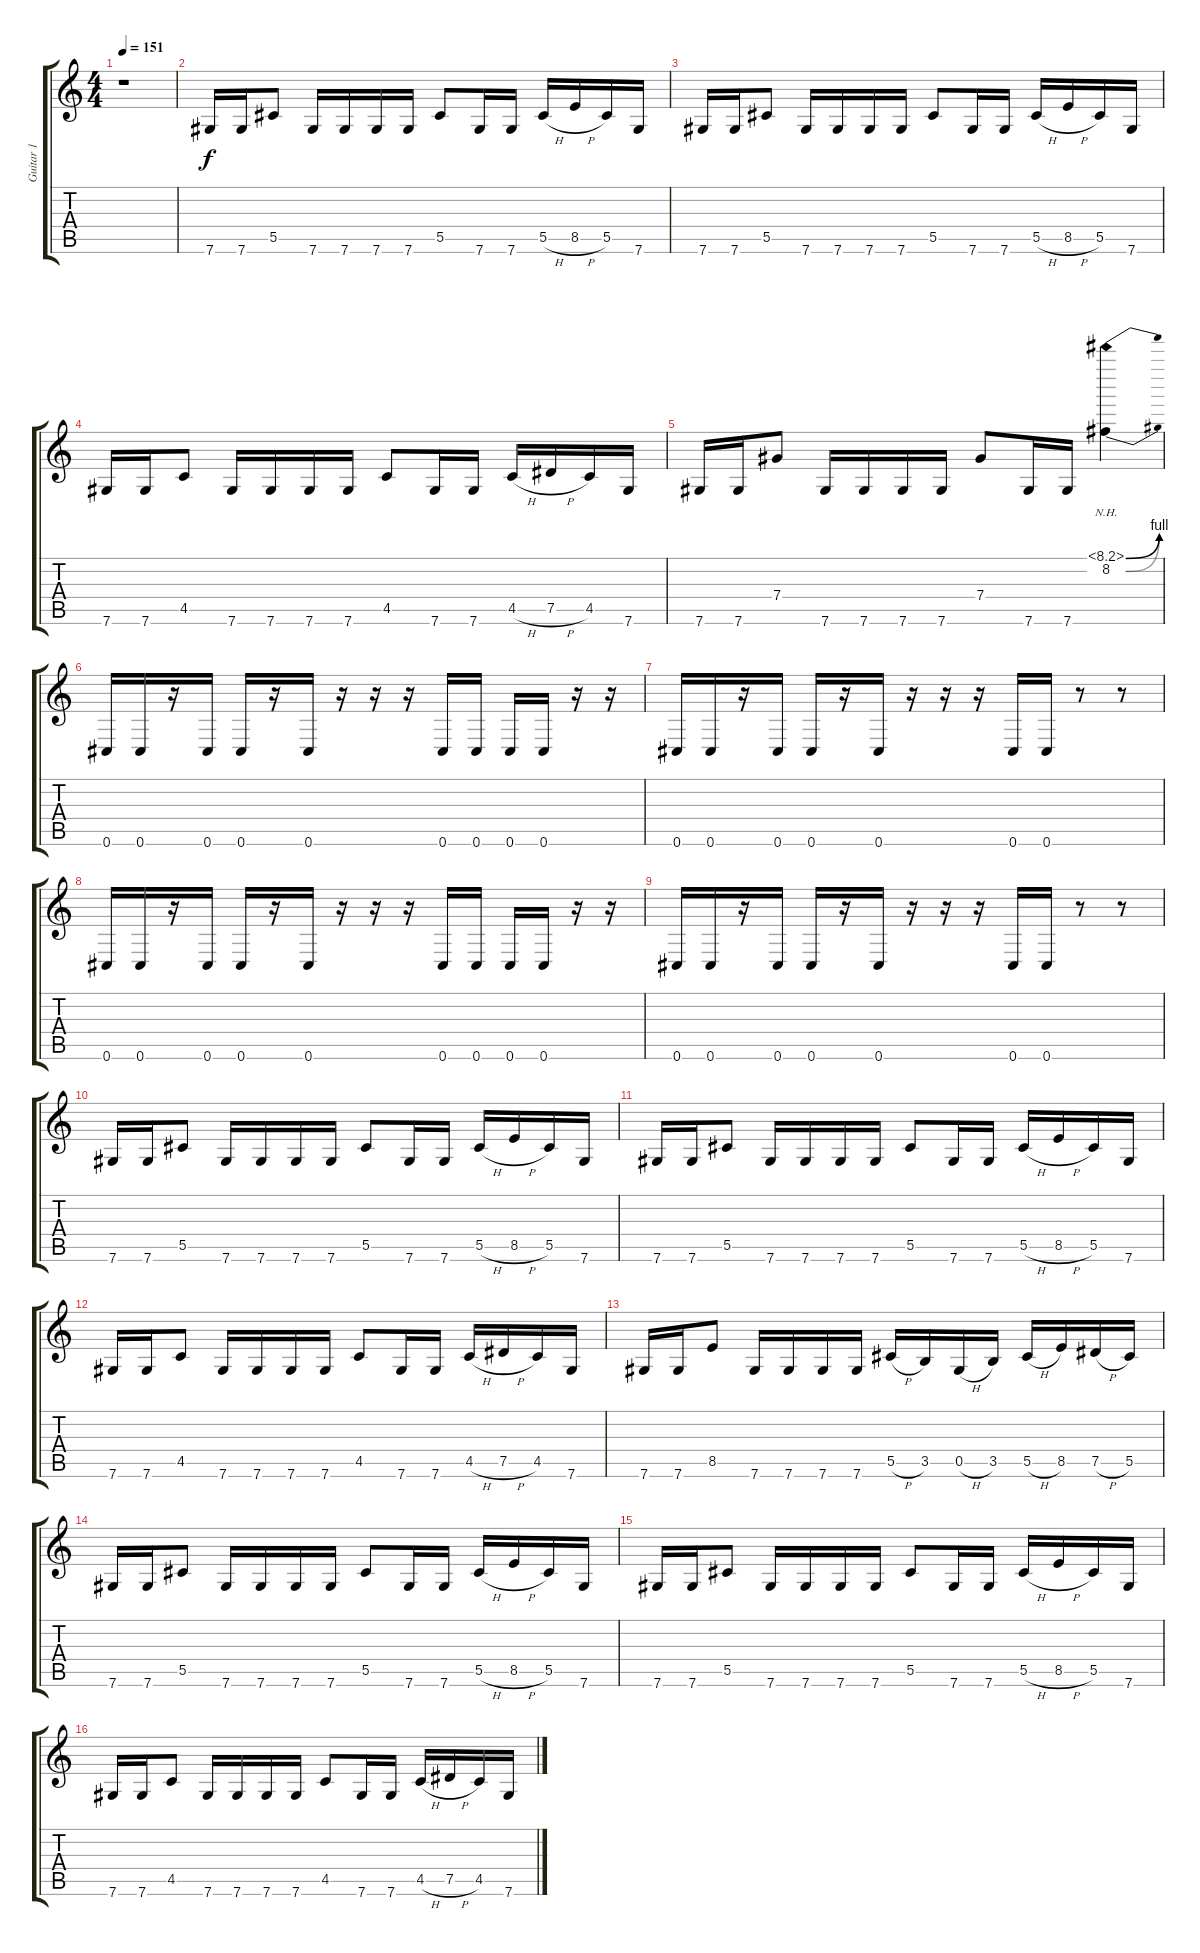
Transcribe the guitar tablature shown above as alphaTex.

\track ("Guitar 1" "Guitar 1") {instrument distortionguitar}
\staff {score tabs}
\tuning (Eb4 Bb3 Gb3 Db3 Ab2 Db2) {hide}
\ts (4 4)
\tempo 151
\clef g2
\ks c
r.1{dy f} |
7.6.16 7.6.16 5.5.8 7.6.16 7.6.16 7.6.16 7.6.16 5.5.8 7.6.16 7.6.16 5.5{h}.16 8.5{h}.16 5.5.16 7.6.16 |
7.6.16 7.6.16 5.5.8 7.6.16 7.6.16 7.6.16 7.6.16 5.5.8 7.6.16 7.6.16 5.5{h}.16 8.5{h}.16 5.5.16 7.6.16 |
7.6.16 7.6.16 4.5.8 7.6.16 7.6.16 7.6.16 7.6.16 4.5.8 7.6.16 7.6.16 4.5{h}.16 7.5{h}.16 4.5.16 7.6.16 |
7.6.16 7.6.16 7.4.8 7.6.16 7.6.16 7.6.16 7.6.16 7.4.8 7.6.16 7.6.16 (8.1{be (bend 0 0 60 4) nh} 8.2{be (bend 0 0 60 4)}).4 |
0.6.16 0.6.16 r.16 0.6.16 0.6.16 r.16 0.6.16 r.16 r.16 r.16 0.6.16 0.6.16 0.6.16 0.6.16 r.16 r.16 |
0.6.16 0.6.16 r.16 0.6.16 0.6.16 r.16 0.6.16 r.16 r.16 r.16 0.6.16 0.6.16 r.8 r.8 |
0.6.16 0.6.16 r.16 0.6.16 0.6.16 r.16 0.6.16 r.16 r.16 r.16 0.6.16 0.6.16 0.6.16 0.6.16 r.16 r.16 |
0.6.16 0.6.16 r.16 0.6.16 0.6.16 r.16 0.6.16 r.16 r.16 r.16 0.6.16 0.6.16 r.8 r.8 |
7.6.16 7.6.16 5.5.8 7.6.16 7.6.16 7.6.16 7.6.16 5.5.8 7.6.16 7.6.16 5.5{h}.16 8.5{h}.16 5.5.16 7.6.16 |
7.6.16 7.6.16 5.5.8 7.6.16 7.6.16 7.6.16 7.6.16 5.5.8 7.6.16 7.6.16 5.5{h}.16 8.5{h}.16 5.5.16 7.6.16 |
7.6.16 7.6.16 4.5.8 7.6.16 7.6.16 7.6.16 7.6.16 4.5.8 7.6.16 7.6.16 4.5{h}.16 7.5{h}.16 4.5.16 7.6.16 |
7.6.16 7.6.16 8.5.8 7.6.16 7.6.16 7.6.16 7.6.16 5.5{h}.16 3.5.16 0.5{h}.16 3.5.16 5.5{h}.16 8.5.16 7.5{h}.16 5.5.16 |
7.6.16 7.6.16 5.5.8 7.6.16 7.6.16 7.6.16 7.6.16 5.5.8 7.6.16 7.6.16 5.5{h}.16 8.5{h}.16 5.5.16 7.6.16 |
7.6.16 7.6.16 5.5.8 7.6.16 7.6.16 7.6.16 7.6.16 5.5.8 7.6.16 7.6.16 5.5{h}.16 8.5{h}.16 5.5.16 7.6.16 |
7.6.16 7.6.16 4.5.8 7.6.16 7.6.16 7.6.16 7.6.16 4.5.8 7.6.16 7.6.16 4.5{h}.16 7.5{h}.16 4.5.16 7.6.16
